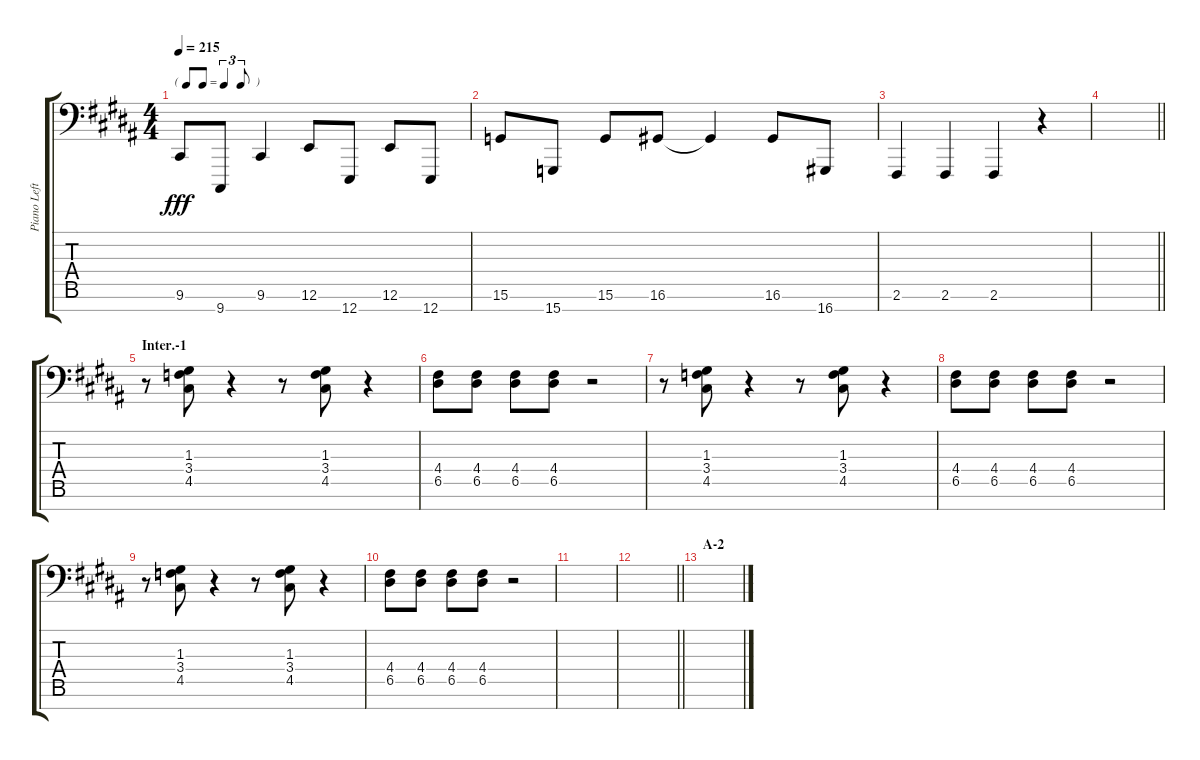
\track ("Piano Left (Kotobuki Tsumugi)" "Piano Left") {instrument acousticgrandpiano}
\staff {score tabs}
\tuning (E4 B3 G3 D3 A2 E1 E0) {hide}
\ts (4 4)
\tf triplet8th
\tempo 215
\clef f4
\ks b
9.6{t}.8{dy fff} 9.7.8 9.6.4 12.6.8 12.7.8 12.6.8 12.7.8 |
15.6.8 15.7.8 15.6.8 16.6.8 16.6{t}.4 16.6.8 16.7.8 |
2.6.4 2.6.4 2.6.4 r.4 |
\barLineRight lightlight
|
\section ("" "Inter.-1")
r.8 (1.3 3.4 4.5).8 r.4 r.8 (1.3 3.4 4.5).8 r.4 |
(4.4 6.5).8 (4.4 6.5).8 (4.4 6.5).8 (4.4 6.5).8 r.2 |
r.8 (1.3 3.4 4.5).8 r.4 r.8 (1.3 3.4 4.5).8 r.4 |
(4.4 6.5).8 (4.4 6.5).8 (4.4 6.5).8 (4.4 6.5).8 r.2 |
r.8 (1.3 3.4 4.5).8 r.4 r.8 (1.3 3.4 4.5).8 r.4 |
(4.4 6.5).8 (4.4 6.5).8 (4.4 6.5).8 (4.4 6.5).8 r.2 |
|
\barLineRight lightlight
|
\section ("" "A-2")
